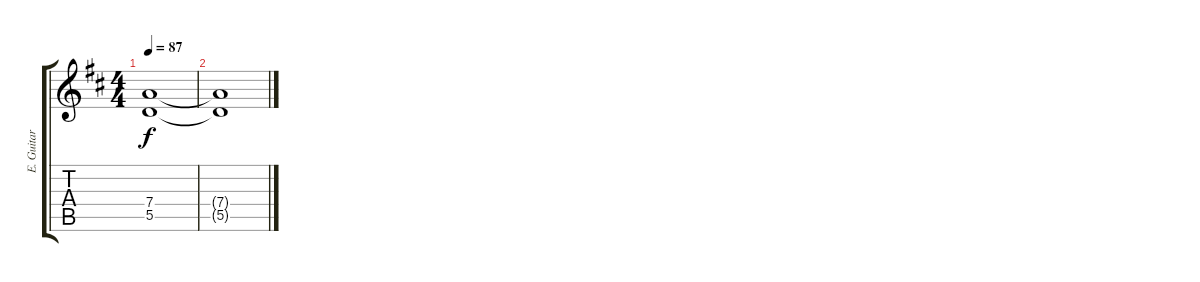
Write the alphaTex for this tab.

\track ("E. Guitar II" "E. Guitar ") {instrument electricguitarclean}
\staff {score tabs}
\tuning (E4 B3 G3 D3 A2 E2) {hide}
\ts (4 4)
\tempo 87
\clef g2
\ks d
(7.4{t} 5.5{t}).1{dy f} |
(7.4{t} 5.5{t}).1
